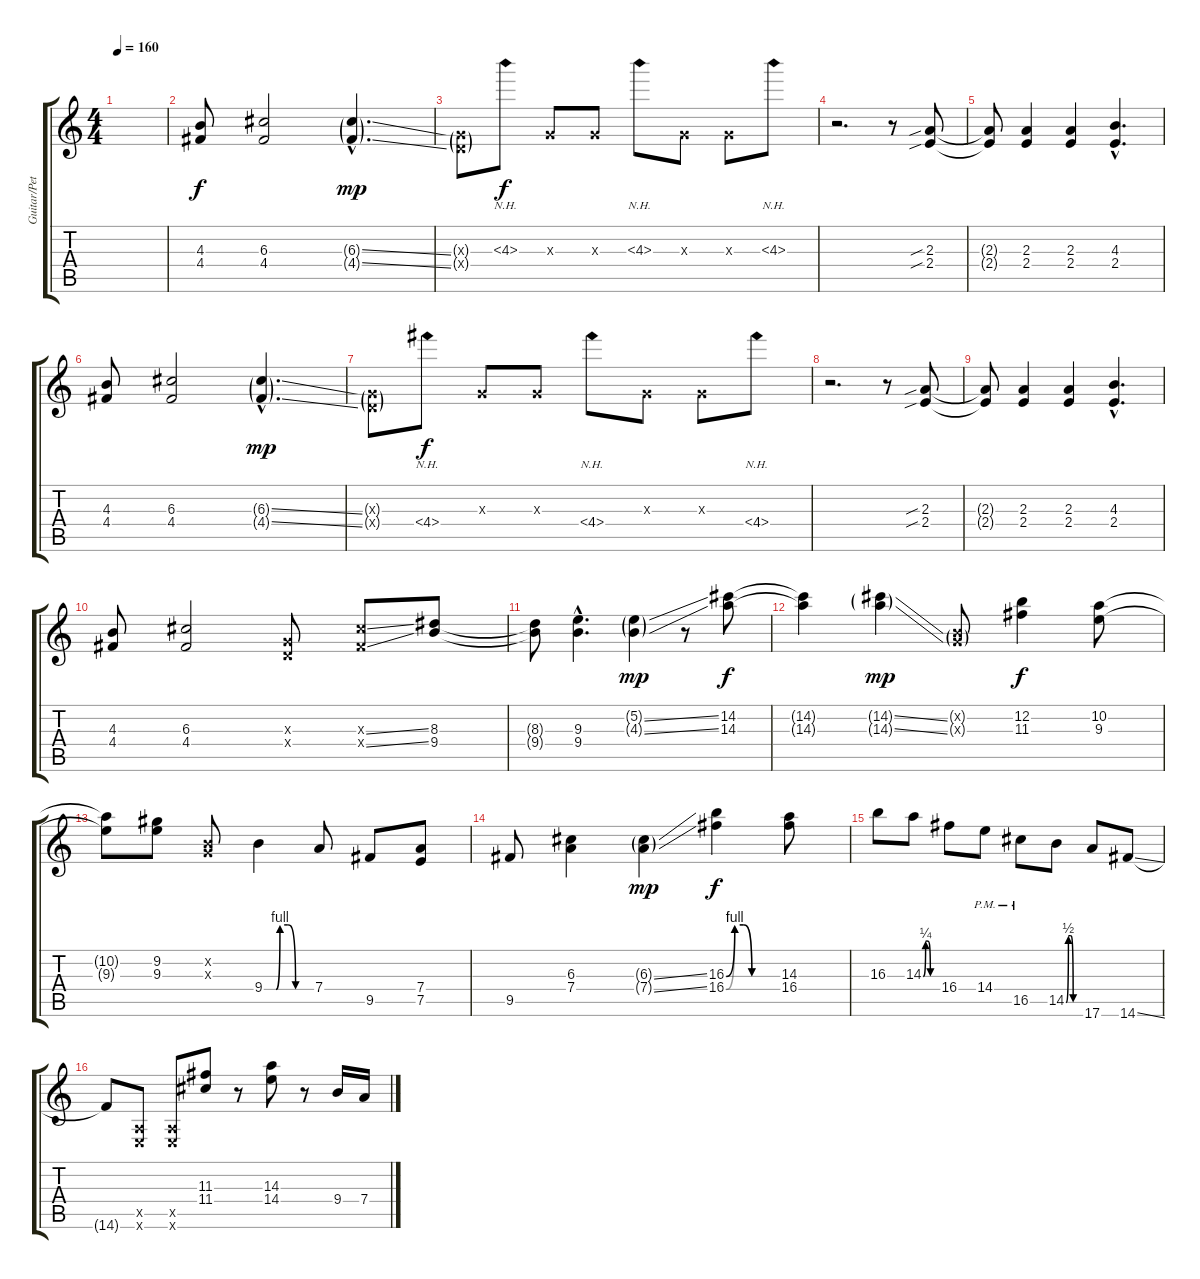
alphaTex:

\track ("Guitar/Petrucci" "Guitar/Pet") {instrument distortionguitar}
\staff {score tabs}
\tuning (E4 B3 G3 D3 A2 E2) {hide}
\ts (4 4)
\tempo 160
\clef g2
\ks c
|
(4.3 4.4).8{dy f} (6.3 4.4).2 (6.3{ss g hac} 4.4{ss g hac}).4{d dy mp} |
(0.3{g x} 0.4{g x}).8 4.3{nh}.8{dy f} 0.3{x}.8 0.3{x}.8 4.3{nh}.8 0.3{x}.8 0.3{x}.8 4.3{nh}.8 |
r.2{d} r.8 (2.3{sib} 2.4{sib}).8 |
(2.3{t} 2.4{t}).8 (2.3 2.4).4 (2.3 2.4).4 (4.3{hac} 2.4{hac}).4{d} |
(4.3 4.4).8 (6.3 4.4).2 (6.3{ss g hac} 4.4{ss g hac}).4{d dy mp} |
(0.3{g x} 0.4{g x}).8 4.4{nh}.8{dy f} 0.3{x}.8 0.3{x}.8 4.4{nh}.8 0.3{x}.8 0.3{x}.8 4.4{nh}.8 |
r.2{d} r.8 (2.3{sib} 2.4{sib}).8 |
(2.3{t} 2.4{t}).8 (2.3 2.4).4 (2.3 2.4).4 (4.3{hac} 2.4{hac}).4{d} |
(4.3 4.4).8 (6.3 4.4).2 (0.3{x} 0.4{x}).8 (6.3{ss x} 4.4{ss x}).8 (8.3 9.4).8 |
(8.3{t} 9.4{t}).8 (9.3{hac} 9.4{hac}).4{d} (5.2{ss g} 4.3{ss g}).4{dy mp} r.8 (14.2 14.3).8{dy f} |
(14.2{t} 14.3{t}).4 (14.2{ss g} 14.3{ss g}).4{dy mp} (0.2{g x} 0.3{g x}).8 (12.2 11.3).4{dy f} (10.2 9.3).8 |
(10.2{t} 9.3{t}).8 (9.2 9.3).8 (0.2{x} 0.3{x}).8 9.4{be (custom 0 0 15 0 20 4 30 4 40 0 60 0)}.4 7.4.8 9.5.8 (7.4 7.5).8 |
9.5.8 (6.3 7.4).4 (6.3{ss g} 7.4{ss g}).4{dy mp} (16.3{be (custom 0 0 10 4 20 4 30 0 60 0)} 16.4{be (custom 0 0 10 4 20 4 30 0 60 0)}).4{dy f} (14.3 16.4).8 |
16.3.8 14.3{be (custom 0 0 10 1 20 1 30 0 60 0)}.8 16.4.8 14.4{pm}.8 16.5{pm}.8 14.5{be (custom 0 0 10 2 20 2 30 0 60 0)}.8 17.6.8 14.6{ss}.8 |
14.6{t}.8 (0.5{x} 0.6{x}).8 (0.5{x} 0.6{x}).8 (11.3 11.4).8 r.8 (14.3 14.4).8 r.8 9.4.16 7.4.16
